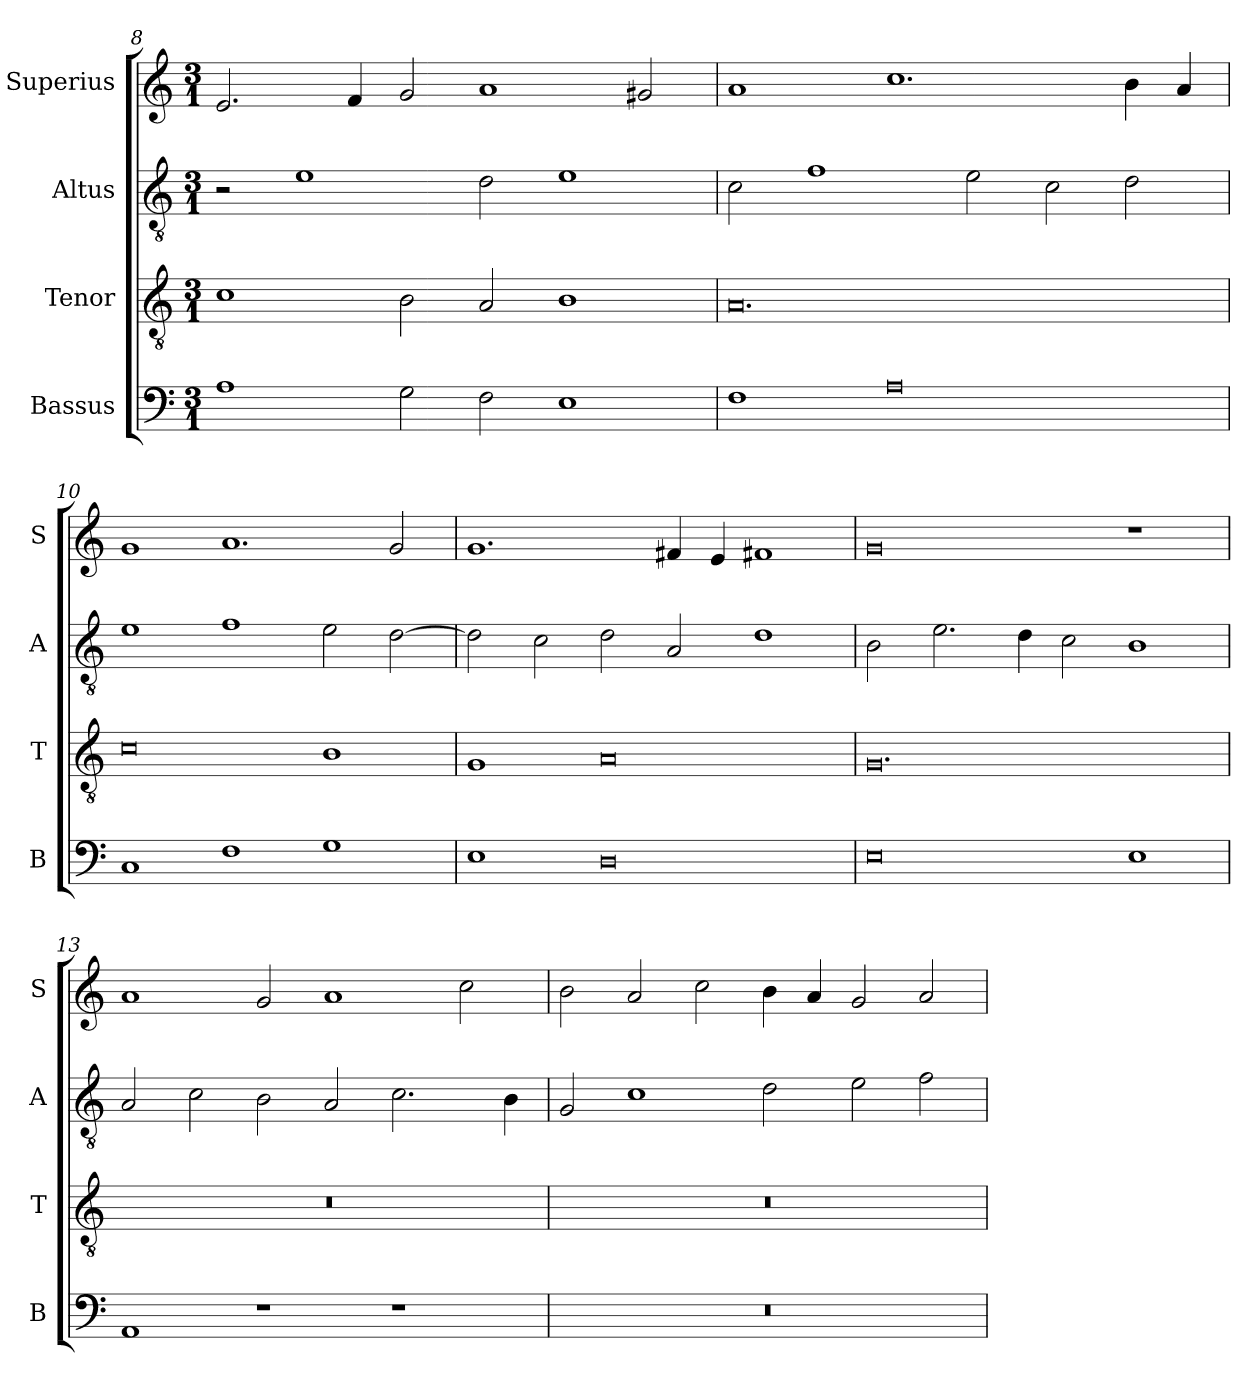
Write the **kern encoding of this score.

**kern	**kern	**kern	**kern
*part4	*part3	*part2	*part1
*staff4	*staff3	*staff2	*staff1
*I"Bassus	*I"Tenor	*I"Altus	*I"Superius
*I'B	*I'T	*I'A	*I'S
*clefF4	*clefGv2	*clefGv2	*clefG2
*k[]	*k[]	*k[]	*k[]
*M3/1	*M3/1	*M3/1	*M3/1
=8	=8	=8	=8
1A	1c	2r	2.e/
.	.	1e	.
.	.	.	4f/
2G\	2B\	.	2g/
2F\	2A/	2d\	1a
1E	1B	1e	.
.	.	.	2g#X/
=9	=9	=9	=9
1F	0.A	2c\	1a
.	.	1f	.
0A	.	.	1.cc
.	.	2e\	.
.	.	2c\	.
.	.	2d\	4b\
.	.	.	4a/
=10	=10	=10	=10
1C	0c	1e	1g
1F	.	1f	1.a
1G	1B	2e\	.
.	.	[2d\	2g/
=11	=11	=11	=11
1E	1G	2d\]	1.g
.	.	2c\	.
0D	0A	2d\	.
.	.	2A/	4f#X/
.	.	.	4e/
.	.	1d	1f#X
=12	=12	=12	=12
0E	0.G	2B\	0g
.	.	2.e\	.
.	.	4d\	.
.	.	2c\	.
1E	.	1B	1r
=13	=13	=13	=13
1AA	0.r	2A/	1a
.	.	2c\	.
1r	.	2B\	2g/
.	.	2A/	1a
1r	.	2.c\	.
.	.	.	2cc\
.	.	4B\	.
=14	=14	=14	=14
0.r	0.r	2G/	2b\
.	.	1c	2a/
.	.	.	2cc\
.	.	2d\	4b\
.	.	.	4a/
.	.	2e\	2g/
.	.	2f\	2a/
=	=	=	=
*-	*-	*-	*-
